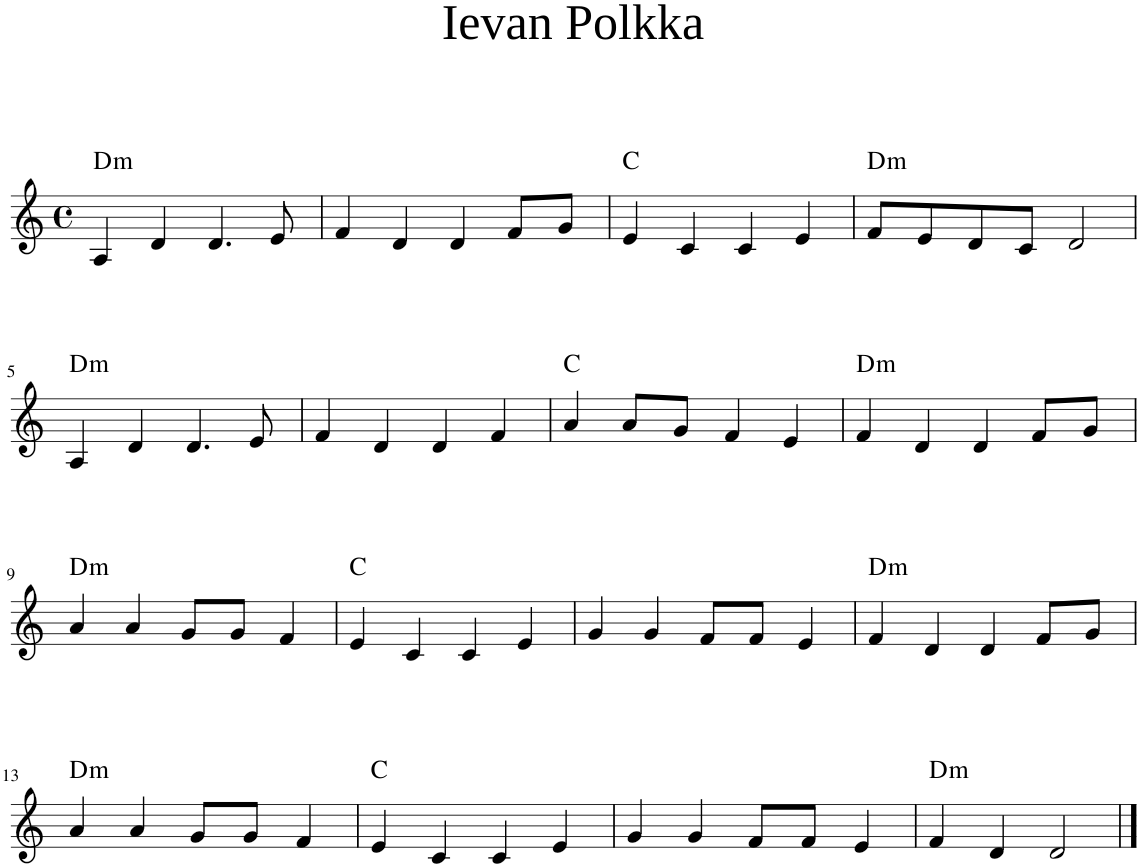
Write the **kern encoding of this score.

**kern	**harte
*part1	*part1
*staff1	*
*I"Piano	*
*I'Pno	*
*clefG2	*
*k[]	*
*M4/4	*
*met(c)	*
=1	=1
!	!LO:H:kt=m
4A/	D:min
4d/	.
4.d/	.
8e/	.
=2	=2
4f/	.
4d/	.
4d/	.
8f/L	.
8g/J	.
=3	=3
4e/	C:maj
4c/	.
4c/	.
4e/	.
=4	=4
!	!LO:H:kt=m
8f/L	D:min
8e/	.
8d/	.
8c/J	.
2d/	.
!!LO:LB:g=z
=5	=5
!	!LO:H:kt=m
4A/	D:min
4d/	.
4.d/	.
8e/	.
=6	=6
4f/	.
4d/	.
4d/	.
4f/	.
=7	=7
4a/	C:maj
8a/L	.
8g/J	.
4f/	.
4e/	.
=8	=8
!	!LO:H:kt=m
4f/	D:min
4d/	.
4d/	.
8f/L	.
8g/J	.
!!LO:LB:g=z
=9	=9
!	!LO:H:kt=m
4a/	D:min
4a/	.
8g/L	.
8g/J	.
4f/	.
=10	=10
4e/	C:maj
4c/	.
4c/	.
4e/	.
=11	=11
4g/	.
4g/	.
8f/L	.
8f/J	.
4e/	.
=12	=12
!	!LO:H:kt=m
4f/	D:min
4d/	.
4d/	.
8f/L	.
8g/J	.
!!LO:LB:g=z
=13	=13
!	!LO:H:kt=m
4a/	D:min
4a/	.
8g/L	.
8g/J	.
4f/	.
=14	=14
4e/	C:maj
4c/	.
4c/	.
4e/	.
=15	=15
4g/	.
4g/	.
8f/L	.
8f/J	.
4e/	.
=16	=16
!	!LO:H:kt=m
4f/	D:min
4d/	.
2d/	.
==	==
*-	*-
